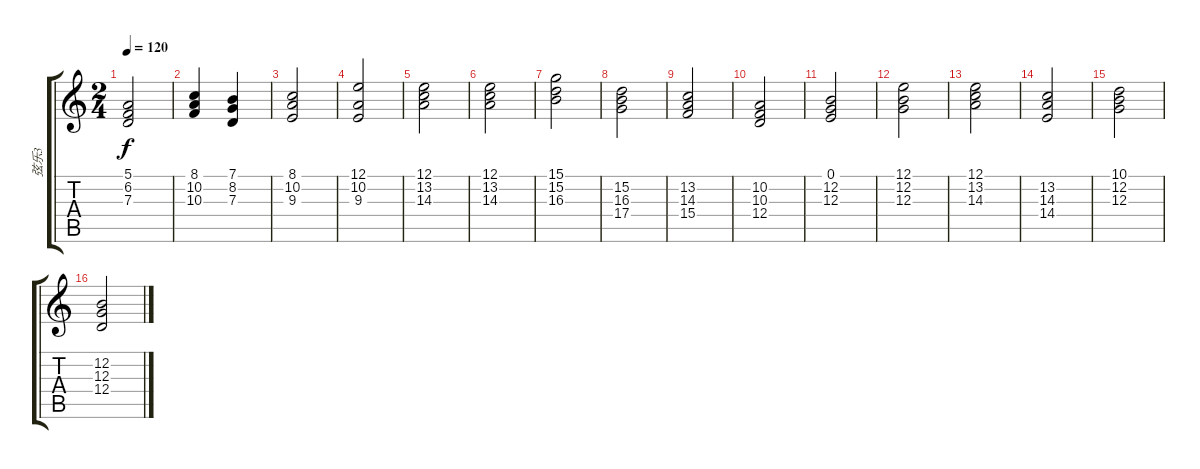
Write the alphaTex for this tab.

\track ("弦乐3" "弦乐3") {instrument synthstrings1}
\staff {score tabs}
\tuning (E4 B3 G3 D3 A2 E2) {hide}
\ts (2 4)
\tempo 120
\clef g2
\ks c
(5.1 6.2 7.3).2{dy f} |
(8.1 10.2 10.3).4 (7.1 8.2 7.3).4 |
(8.1 10.2 9.3).2 |
(12.1 10.2 9.3).2 |
(12.1 13.2 14.3).2 |
(12.1 13.2 14.3).2 |
(15.1 15.2 16.3).2 |
(15.2 16.3 17.4).2 |
(13.2 14.3 15.4).2 |
(10.2 10.3 12.4).2 |
(0.1 12.2 12.3).2 |
(12.1 12.2 12.3).2 |
(12.1 13.2 14.3).2 |
(13.2 14.3 14.4).2 |
(10.1 12.2 12.3).2 |
(12.2 12.3 12.4).2
